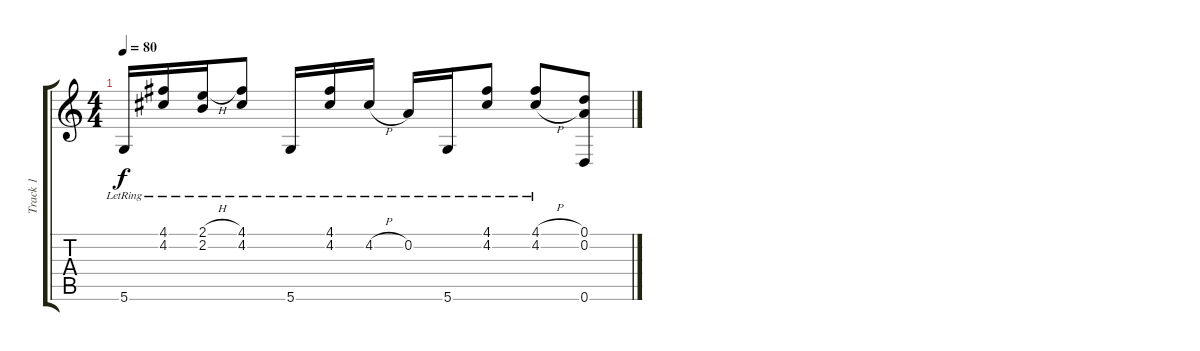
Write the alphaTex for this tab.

\track ("Track 1" "Track 1") {instrument acousticguitarsteel}
\staff {score tabs}
\tuning (D4 A3 G3 D3 A2 D2) {hide}
\ts (4 4)
\tempo 80
\clef g2
\ks c
5.6{lr}.16{dy f} (4.1{lr} 4.2{lr}).16 (2.1{h lr} 2.2{lr}).16 (4.1{lr} 4.2).8 5.6{lr}.16 (4.1{lr} 4.2{lr}).16 4.2{h lr}.16 0.2{lr}.16 5.6{lr}.16 (4.1{lr} 4.2{lr}).8 (4.1{h lr} 4.2{h lr}).8 (0.1 0.2 0.6).8
